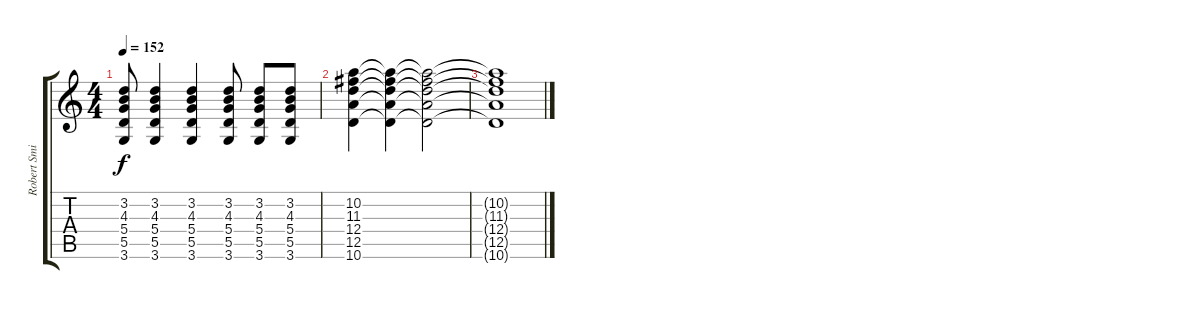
\track ("Robert Smith (acoustic rhythm guitar)" "Robert Smi") {instrument acousticguitarsteel}
\staff {score tabs}
\tuning (E4 B3 G3 D3 A2 E2) {hide}
\ts (4 4)
\tempo 152
\clef g2
\ks c
(3.2{t} 4.3{t} 5.4{t} 5.5{t} 3.6{t}).8{dy f} (3.2 4.3 5.4 5.5 3.6).4 (3.2 4.3 5.4 5.5 3.6).4 (3.2 4.3 5.4 5.5 3.6).8 (3.2 4.3 5.4 5.5 3.6).8 (3.2 4.3 5.4 5.5 3.6).8 |
(10.2 11.3 12.4 12.5 10.6).4 (10.2{t} 11.3{t} 12.4{t} 12.5{t} 10.6{t}).4 (10.2{t} 11.3{t} 12.4{t} 12.5{t} 10.6{t}).2 |
(10.2{t} 11.3{t} 12.4{t} 12.5{t} 10.6{t}).1
